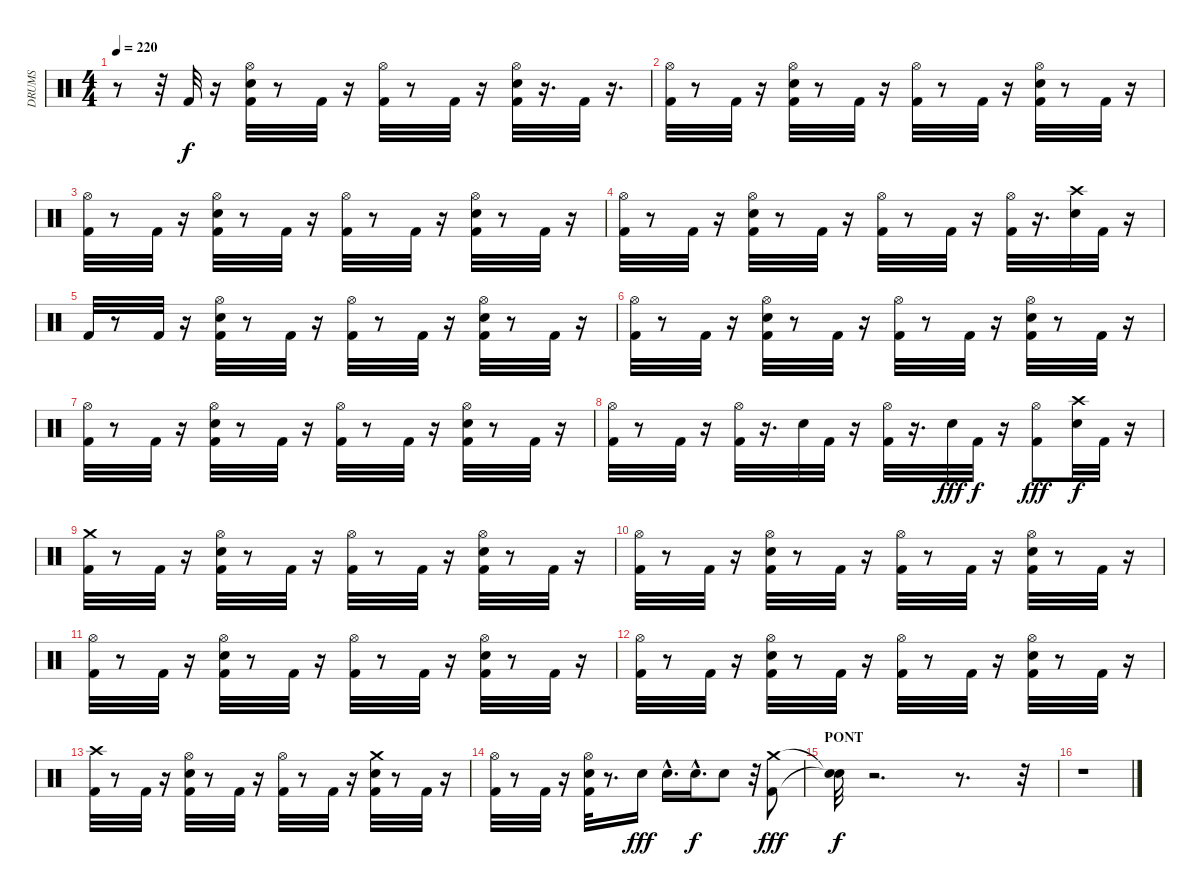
\track ("DRUMS" "DRUMS") {instrument percussion}
\staff {score}
\articulation defaults
\ts (4 4)
\tempo 220
\clef neutral
\ks c
r.8{dy f} r.32 "Kick (hit) 2".32 r.16 ("Electric Snare (hit)" "Kick (hit) 2" "Hi-Hat (open)").32 r.8 "Kick (hit) 2".32 r.16 ("Kick (hit) 2" "Hi-Hat (open)").32 r.8 "Kick (hit) 2".32 r.16 ("Electric Snare (hit)" "Kick (hit) 2" "Hi-Hat (open)").32 r.16{d} "Kick (hit) 2".32 r.16{d} |
("Kick (hit) 2" "Hi-Hat (open)").32 r.8 "Kick (hit) 2".32 r.16 ("Electric Snare (hit)" "Hi-Hat (open)" "Kick (hit) 2").32 r.8 "Kick (hit) 2".32 r.16 ("Hi-Hat (open)" "Kick (hit) 2").32 r.8 "Kick (hit) 2".32 r.16 ("Hi-Hat (open)" "Kick (hit) 2" "Electric Snare (hit)").32 r.8 "Kick (hit) 2".32 r.16 |
("Hi-Hat (open)" "Kick (hit) 2").32 r.8 "Kick (hit) 2".32 r.16 ("Hi-Hat (open)" "Electric Snare (hit)" "Kick (hit) 2").32 r.8 "Kick (hit) 2".32 r.16 ("Hi-Hat (open)" "Kick (hit) 2").32 r.8 "Kick (hit) 2".32 r.16 ("Hi-Hat (open)" "Kick (hit) 2" "Electric Snare (hit)").32 r.8 "Kick (hit) 2".32 r.16 |
("Hi-Hat (open)" "Kick (hit) 2").32 r.8 "Kick (hit) 2".32 r.16 ("Kick (hit) 2" "Hi-Hat (open)" "Electric Snare (hit)").32 r.8 "Kick (hit) 2".32 r.16 ("Kick (hit) 2" "Hi-Hat (open)").32 r.8 "Kick (hit) 2".32 r.16 ("Kick (hit) 2" "Hi-Hat (open)").32 r.16{d} ("Electric Snare (hit)" "Crash high (hit)").32 "Kick (hit) 2".32 r.16 |
"Kick (hit) 2".32 r.8 "Kick (hit) 2".32 r.16 ("Hi-Hat (open)" "Kick (hit) 2" "Electric Snare (hit)").32 r.8 "Kick (hit) 2".32 r.16 ("Kick (hit) 2" "Hi-Hat (open)").32 r.8 "Kick (hit) 2".32 r.16 ("Hi-Hat (open)" "Kick (hit) 2" "Electric Snare (hit)").32 r.8 "Kick (hit) 2".32 r.16 |
("Hi-Hat (open)" "Kick (hit) 2").32 r.8 "Kick (hit) 2".32 r.16 ("Kick (hit) 2" "Hi-Hat (open)" "Electric Snare (hit)").32 r.8 "Kick (hit) 2".32 r.16 ("Hi-Hat (open)" "Kick (hit) 2").32 r.8 "Kick (hit) 2".32 r.16 ("Hi-Hat (open)" "Kick (hit) 2" "Electric Snare (hit)").32 r.8 "Kick (hit) 2".32 r.16 |
("Hi-Hat (open)" "Kick (hit) 2").32 r.8 "Kick (hit) 2".32 r.16 ("Hi-Hat (open)" "Kick (hit) 2" "Electric Snare (hit)").32 r.8 "Kick (hit) 2".32 r.16 ("Hi-Hat (open)" "Kick (hit) 2").32 r.8 "Kick (hit) 2".32 r.16 ("Kick (hit) 2" "Hi-Hat (open)" "Electric Snare (hit)").32 r.8 "Kick (hit) 2".32 r.16 |
("Kick (hit) 2" "Hi-Hat (open)").32 r.8 "Kick (hit) 2".32 r.16 ("Hi-Hat (open)" "Kick (hit) 2").32 r.16{d} "Electric Snare (hit)".32 "Kick (hit) 2".32 r.16 ("Hi-Hat (open)" "Kick (hit) 2").32 r.16{d} "Electric Snare (hit)".32{dy fff} "Kick (hit) 2".32{dy f} r.16 ("Kick (hit) 2" "Hi-Hat (open)").8{dy fff} ("Crash high (hit)" "Electric Snare (hit)").32{dy f} "Kick (hit) 2".32 r.16 |
("Crash medium (hit)" "Kick (hit) 2").32 r.8 "Kick (hit) 2".32 r.16 ("Electric Snare (hit)" "Kick (hit) 2" "Hi-Hat (open)").32 r.8 "Kick (hit) 2".32 r.16 ("Kick (hit) 2" "Hi-Hat (open)").32 r.8 "Kick (hit) 2".32 r.16 ("Electric Snare (hit)" "Kick (hit) 2" "Hi-Hat (open)").32 r.8 "Kick (hit) 2".32 r.16 |
("Hi-Hat (open)" "Kick (hit) 2").32 r.8 "Kick (hit) 2".32 r.16 ("Hi-Hat (open)" "Kick (hit) 2" "Electric Snare (hit)").32 r.8 "Kick (hit) 2".32 r.16 ("Hi-Hat (open)" "Kick (hit) 2").32 r.8 "Kick (hit) 2".32 r.16 ("Electric Snare (hit)" "Hi-Hat (open)" "Kick (hit) 2").32 r.8 "Kick (hit) 2".32 r.16 |
("Hi-Hat (open)" "Kick (hit) 2").32 r.8 "Kick (hit) 2".32 r.16 ("Hi-Hat (open)" "Kick (hit) 2" "Electric Snare (hit)").32 r.8 "Kick (hit) 2".32 r.16 ("Kick (hit) 2" "Hi-Hat (open)").32 r.8 "Kick (hit) 2".32 r.16 ("Kick (hit) 2" "Hi-Hat (open)" "Electric Snare (hit)").32 r.8 "Kick (hit) 2".32 r.16 |
("Hi-Hat (open)" "Kick (hit) 2").32 r.8 "Kick (hit) 2".32 r.16 ("Kick (hit) 2" "Hi-Hat (open)" "Electric Snare (hit)").32 r.8 "Kick (hit) 2".32 r.16 ("Hi-Hat (open)" "Kick (hit) 2").32 r.8 "Kick (hit) 2".32 r.16 ("Electric Snare (hit)" "Hi-Hat (open)" "Kick (hit) 2").32 r.8 "Kick (hit) 2".32 r.16 |
("Kick (hit) 2" "Crash high (hit)").32 r.8 "Kick (hit) 2".32 r.16 ("Kick (hit) 2" "Electric Snare (hit)" "Hi-Hat (open)").32 r.8 "Kick (hit) 2".32 r.16 ("Hi-Hat (open)" "Kick (hit) 2").32 r.8 "Kick (hit) 2".32 r.16 ("Electric Snare (hit)" "Kick (hit) 2" "Crash medium (hit)").32 r.8 "Kick (hit) 2".32 r.16 |
("Hi-Hat (open)" "Kick (hit) 2").32 r.8 "Kick (hit) 2".32 r.16 ("Hi-Hat (open)" "Kick (hit) 2" "Electric Snare (hit)").32 r.8{d} "Electric Snare (hit)".16{dy fff} "Electric Snare (hit)"{hac}.16{d} "Electric Snare (hit)"{hac}.16{d dy f} "Electric Snare (hit)".8 r.32 ("Kick (hit) 2" "Crash medium (hit)").8{dy fff} |
\section ("" "PONT")
("Snare (hit)"{t} "Snare (hit)"{t}).32{dy f} r.2{d} r.8{d} r.32 |
r.1
